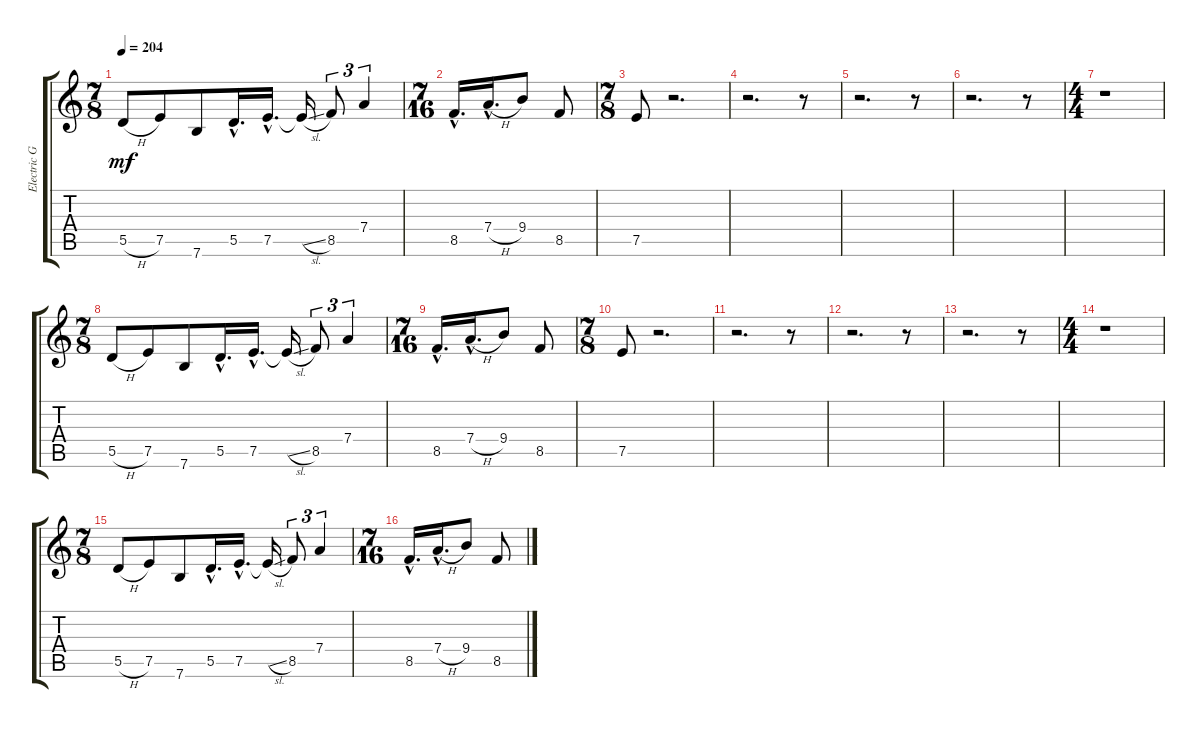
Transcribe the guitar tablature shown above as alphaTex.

\track ("Electric Guitar Right" "Electric G") {instrument distortionguitar}
\staff {score tabs}
\tuning (E4 B3 G3 D3 A2 E2) {hide}
\ts (7 8)
\tempo 204
\clef g2
\ks c
5.5{h}.8{dy mf instrument distortionguitar} 7.5.8 7.6.8 5.5{hac}.16{d} 7.5{hac}.16{d} 7.5{sl t}.16 8.5.8{tu (3 2)} 7.4.4{tu (3 2)} |
\ts (7 16)
8.5{hac}.16{d} 7.4{h hac}.16{d} 9.4.8 8.5.8 |
\ts (7 8)
7.5.8 r.2{d} |
r.2{d} r.8 |
r.2{d} r.8 |
r.2{d} r.8 |
\ts (4 4)
r.1 |
\ts (7 8)
5.5{h}.8 7.5.8 7.6.8 5.5{hac}.16{d} 7.5{hac}.16{d} 7.5{sl t}.16 8.5.8{tu (3 2)} 7.4.4{tu (3 2)} |
\ts (7 16)
8.5{hac}.16{d} 7.4{h hac}.16{d} 9.4.8 8.5.8 |
\ts (7 8)
7.5.8 r.2{d} |
r.2{d} r.8 |
r.2{d} r.8 |
r.2{d} r.8 |
\ts (4 4)
r.1 |
\ts (7 8)
5.5{h}.8 7.5.8 7.6.8 5.5{hac}.16{d} 7.5{hac}.16{d} 7.5{sl t}.16 8.5.8{tu (3 2)} 7.4.4{tu (3 2)} |
\ts (7 16)
8.5{hac}.16{d} 7.4{h hac}.16{d} 9.4.8 8.5.8
